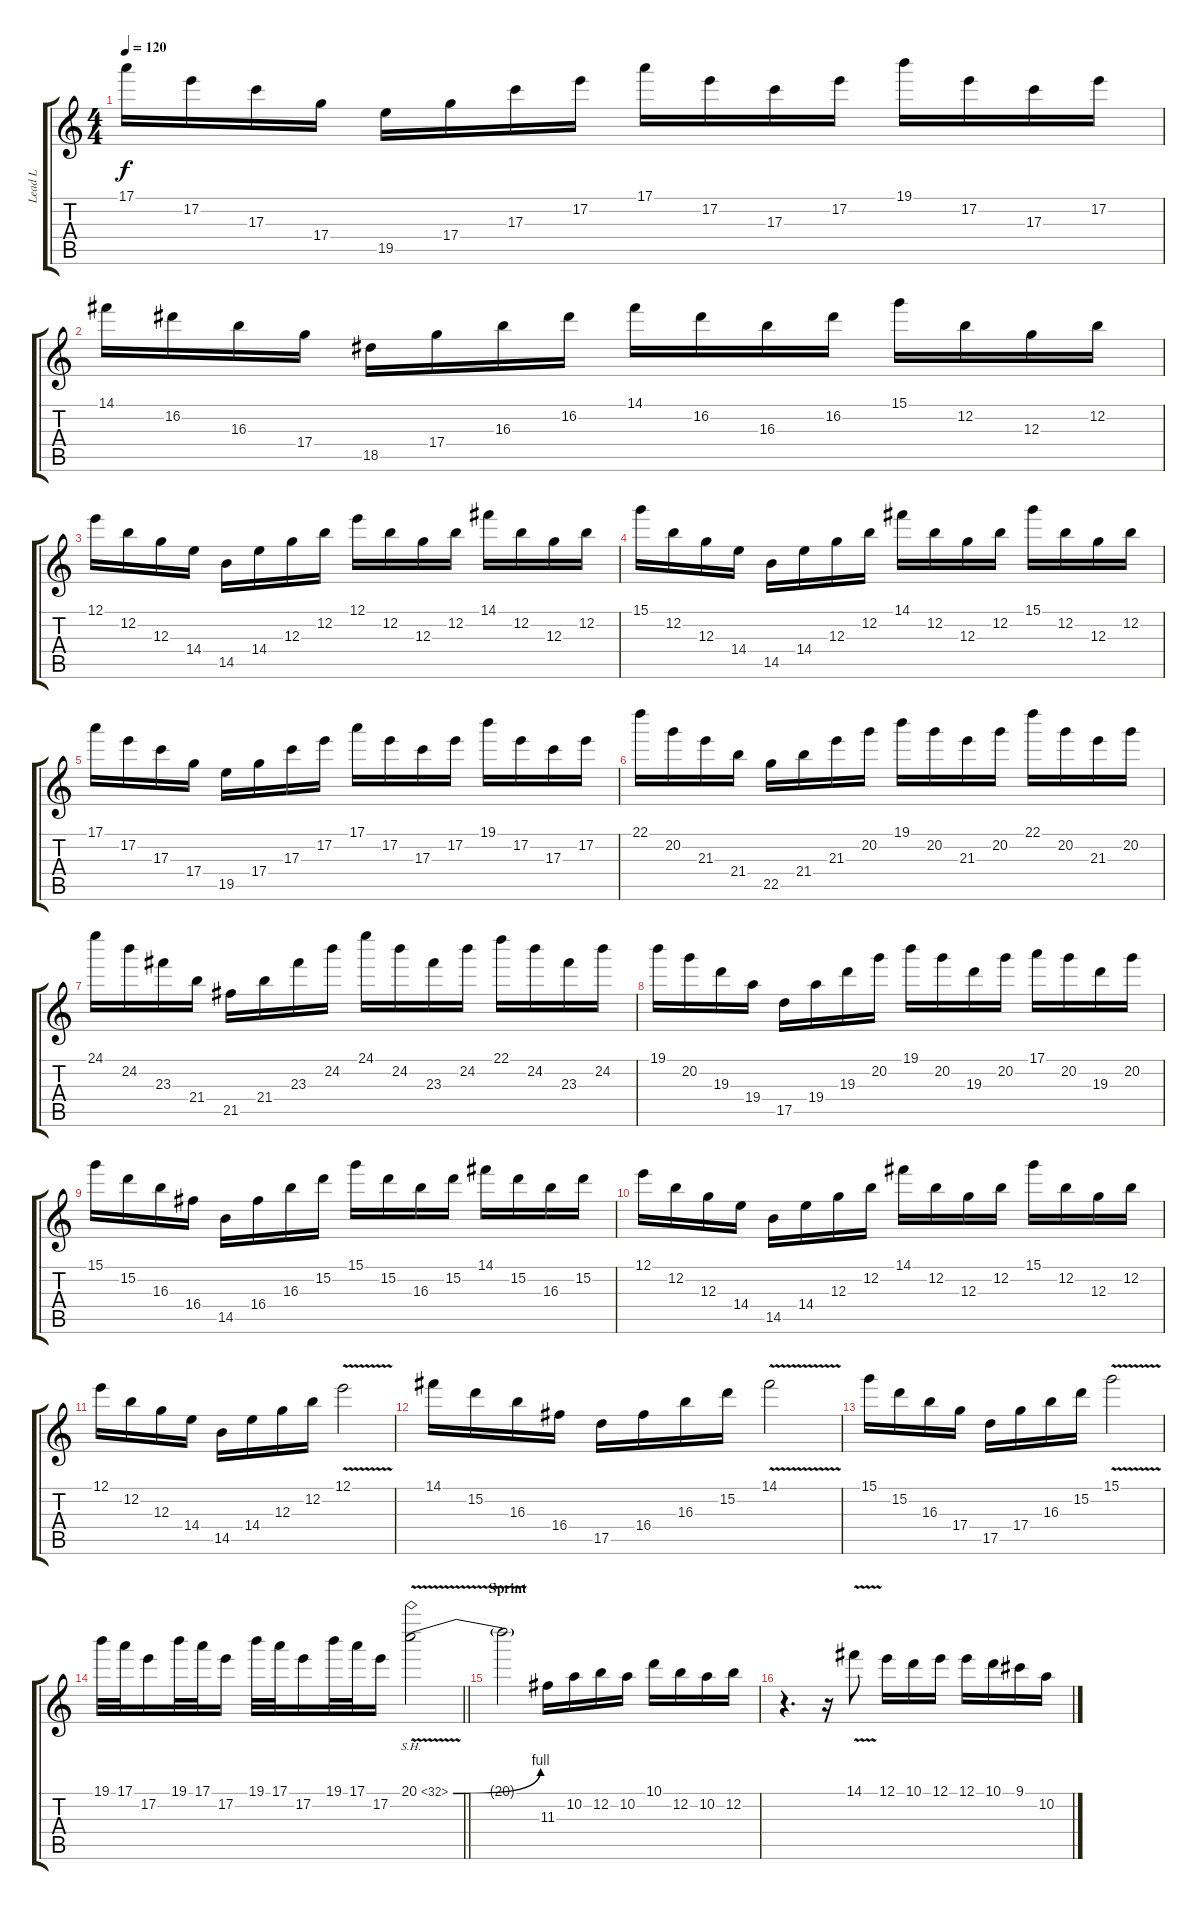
\track ("Lead L" "Lead L") {instrument distortionguitar}
\staff {score tabs}
\tuning (E4 B3 G3 D3 A2 E2) {hide}
\ts (4 4)
\tempo 120
\clef g2
\ks c
17.1.16{dy f} 17.2.16 17.3.16 17.4.16 19.5.16 17.4.16 17.3.16 17.2.16 17.1.16 17.2.16 17.3.16 17.2.16 19.1.16 17.2.16 17.3.16 17.2.16 |
14.1.16 16.2.16 16.3.16 17.4.16 18.5.16 17.4.16 16.3.16 16.2.16 14.1.16 16.2.16 16.3.16 16.2.16 15.1.16 12.2.16 12.3.16 12.2.16 |
12.1.16 12.2.16 12.3.16 14.4.16 14.5.16 14.4.16 12.3.16 12.2.16 12.1.16 12.2.16 12.3.16 12.2.16 14.1.16 12.2.16 12.3.16 12.2.16 |
15.1.16 12.2.16 12.3.16 14.4.16 14.5.16 14.4.16 12.3.16 12.2.16 14.1.16 12.2.16 12.3.16 12.2.16 15.1.16 12.2.16 12.3.16 12.2.16 |
17.1.16 17.2.16 17.3.16 17.4.16 19.5.16 17.4.16 17.3.16 17.2.16 17.1.16 17.2.16 17.3.16 17.2.16 19.1.16 17.2.16 17.3.16 17.2.16 |
22.1.16 20.2.16 21.3.16 21.4.16 22.5.16 21.4.16 21.3.16 20.2.16 19.1.16 20.2.16 21.3.16 20.2.16 22.1.16 20.2.16 21.3.16 20.2.16 |
24.1.16 24.2.16 23.3.16 21.4.16 21.5.16 21.4.16 23.3.16 24.2.16 24.1.16 24.2.16 23.3.16 24.2.16 22.1.16 24.2.16 23.3.16 24.2.16 |
19.1.16 20.2.16 19.3.16 19.4.16 17.5.16 19.4.16 19.3.16 20.2.16 19.1.16 20.2.16 19.3.16 20.2.16 17.1.16 20.2.16 19.3.16 20.2.16 |
15.1.16 15.2.16 16.3.16 16.4.16 14.5.16 16.4.16 16.3.16 15.2.16 15.1.16 15.2.16 16.3.16 15.2.16 14.1.16 15.2.16 16.3.16 15.2.16 |
12.1.16 12.2.16 12.3.16 14.4.16 14.5.16 14.4.16 12.3.16 12.2.16 14.1.16 12.2.16 12.3.16 12.2.16 15.1.16 12.2.16 12.3.16 12.2.16 |
12.1.16 12.2.16 12.3.16 14.4.16 14.5.16 14.4.16 12.3.16 12.2.16 12.1{v}.2 |
14.1.16 15.2.16 16.3.16 16.4.16 17.5.16 16.4.16 16.3.16 15.2.16 14.1{v}.2 |
15.1.16 15.2.16 16.3.16 17.4.16 17.5.16 17.4.16 16.3.16 15.2.16 15.1{v}.2 |
\barLineRight lightlight
19.1.32 17.1.32 17.2.16 19.1.32 17.1.32 17.2.16 19.1.32 17.1.32 17.2.16 19.1.32 17.1.32 17.2.16 20.1{be (bend 0 0 60 4) sh 12 v}.2 |
\section ("" "Sprint")
20.1{t}.2 11.3.16{volume 13} 10.2.16 12.2.16 10.2.16 10.1.16 12.2.16 10.2.16 12.2.16 |
r.4{d} r.16 14.1{v}.8 12.1.16 10.1.16 12.1.16 12.1.16 10.1.16 9.1.16 10.2.16
